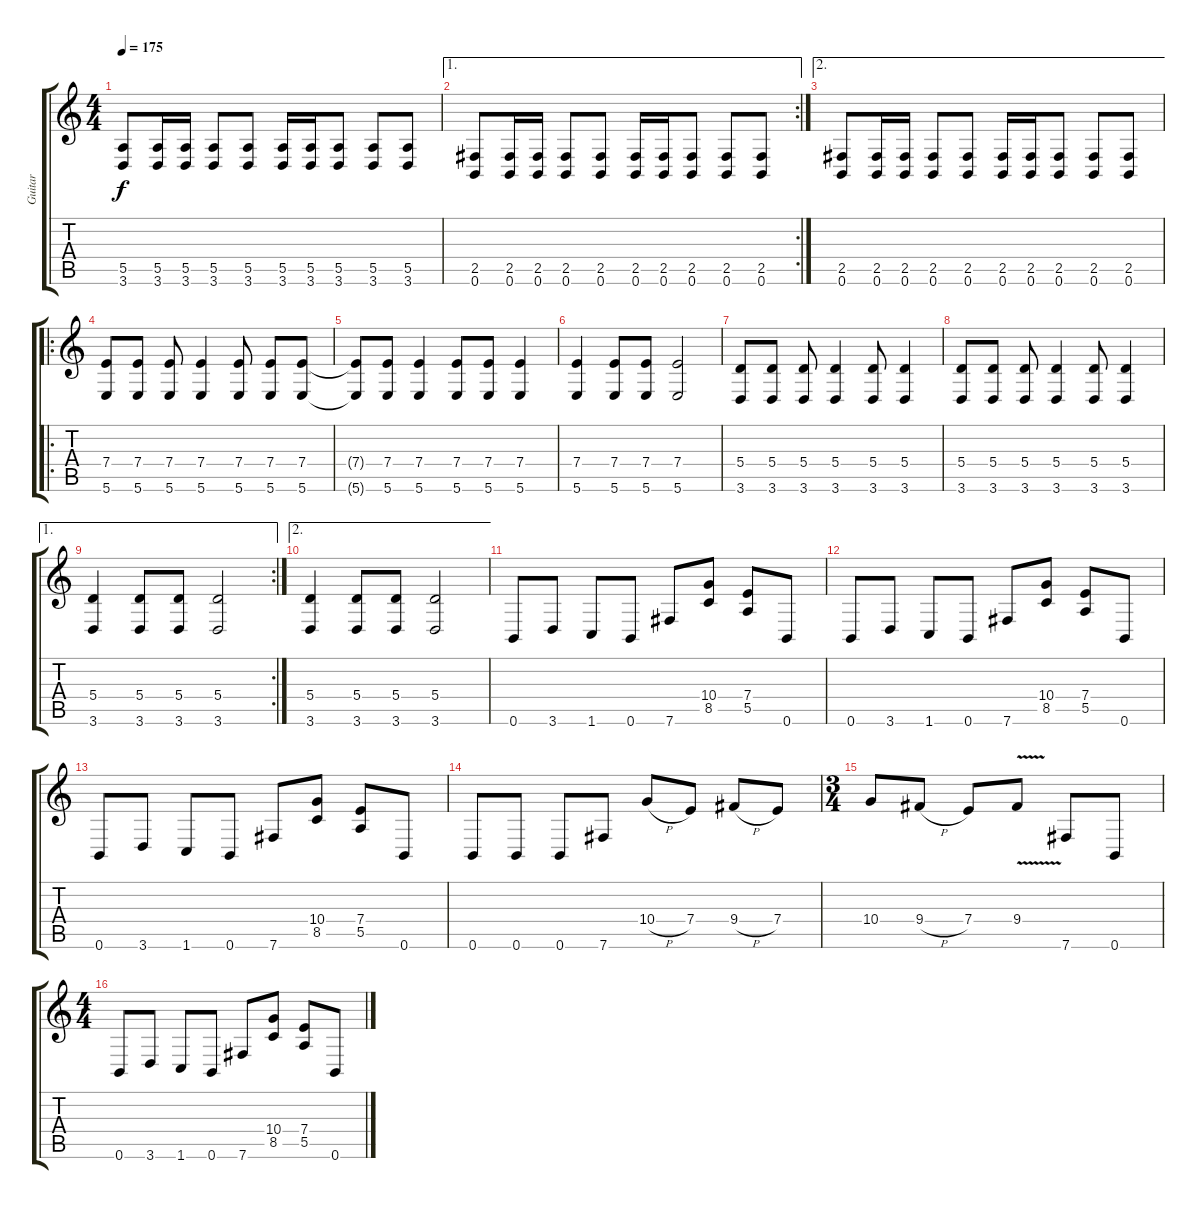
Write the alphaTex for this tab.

\track ("Guitar" "Guitar") {instrument distortionguitar}
\staff {score tabs}
\tuning (B3 Gb3 D3 A2 E2 B1) {hide}
\ts (4 4)
\tempo 175
\clef g2
\ks c
(5.5 3.6).8{dy f} (5.5 3.6).16 (5.5 3.6).16 (5.5 3.6).8 (5.5 3.6).8 (5.5 3.6).16 (5.5 3.6).16 (5.5 3.6).8 (5.5 3.6).8 (5.5 3.6).8 |
\ae 1
\rc 2
(2.5 0.6).8 (2.5 0.6).16 (2.5 0.6).16 (2.5 0.6).8 (2.5 0.6).8 (2.5 0.6).16 (2.5 0.6).16 (2.5 0.6).8 (2.5 0.6).8 (2.5 0.6).8 |
\ae 2
(2.5 0.6).8 (2.5 0.6).16 (2.5 0.6).16 (2.5 0.6).8 (2.5 0.6).8 (2.5 0.6).16 (2.5 0.6).16 (2.5 0.6).8 (2.5 0.6).8 (2.5 0.6).8 |
\ro
(7.4 5.6).8 (7.4 5.6).8 (7.4 5.6).8 (7.4 5.6).4 (7.4 5.6).8 (7.4 5.6).8 (7.4 5.6).8 |
(7.4{t} 5.6{t}).8 (7.4 5.6).8 (7.4 5.6).4 (7.4 5.6).8 (7.4 5.6).8 (7.4 5.6).4 |
(7.4 5.6).4 (7.4 5.6).8 (7.4 5.6).8 (7.4 5.6).2 |
(5.4 3.6).8 (5.4 3.6).8 (5.4 3.6).8 (5.4 3.6).4 (5.4 3.6).8 (5.4 3.6).4 |
(5.4 3.6).8 (5.4 3.6).8 (5.4 3.6).8 (5.4 3.6).4 (5.4 3.6).8 (5.4 3.6).4 |
\ae 1
\rc 2
(5.4 3.6).4 (5.4 3.6).8 (5.4 3.6).8 (5.4 3.6).2 |
\ae 2
(5.4 3.6).4 (5.4 3.6).8 (5.4 3.6).8 (5.4 3.6).2 |
0.6.8 3.6.8 1.6.8 0.6.8 7.6.8 (10.4 8.5).8 (7.4 5.5).8 0.6.8 |
0.6.8 3.6.8 1.6.8 0.6.8 7.6.8 (10.4 8.5).8 (7.4 5.5).8 0.6.8 |
0.6.8 3.6.8 1.6.8 0.6.8 7.6.8 (10.4 8.5).8 (7.4 5.5).8 0.6.8 |
0.6.8 0.6.8 0.6.8 7.6.8 10.4{h}.8 7.4.8 9.4{h}.8 7.4.8 |
\ts (3 4)
10.4.8 9.4{h}.8 7.4.8 9.4{v}.8 7.6.8 0.6.8 |
\ts (4 4)
0.6.8 3.6.8 1.6.8 0.6.8 7.6.8 (10.4 8.5).8 (7.4 5.5).8 0.6.8
